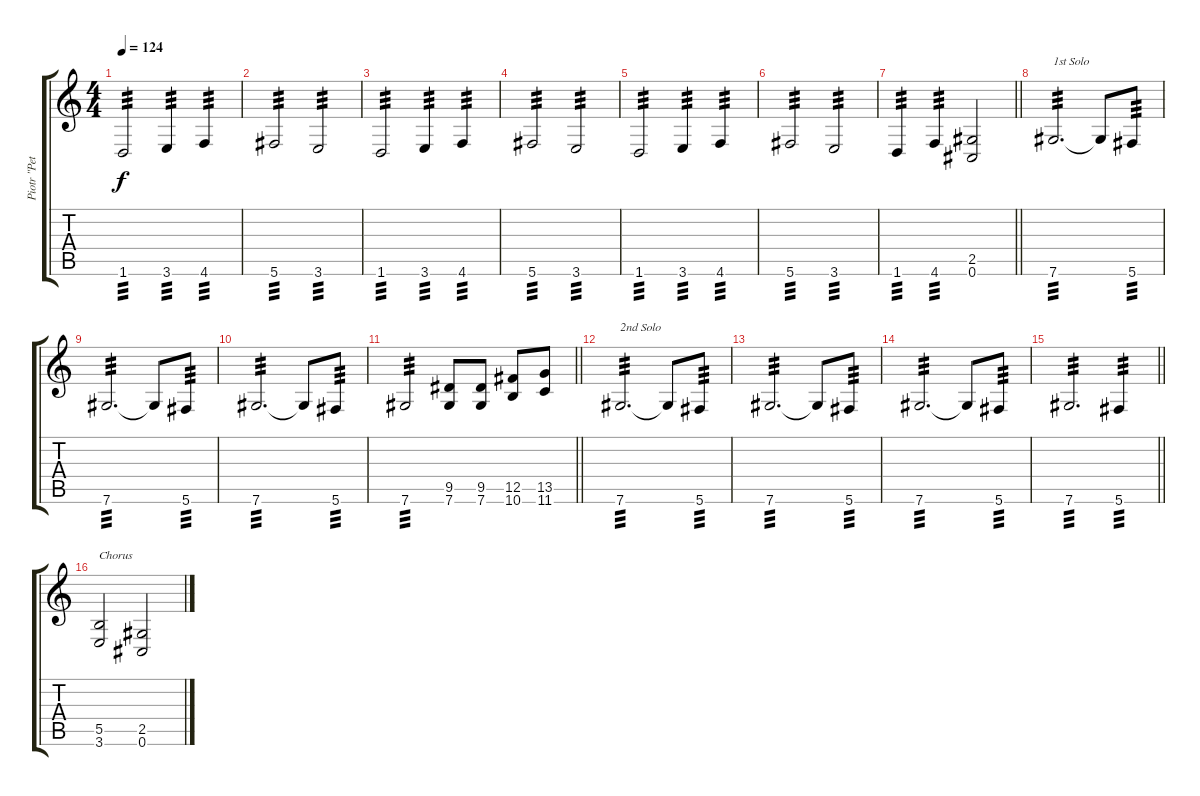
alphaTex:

\track ("Piotr \"Peter\" Wiwczarek (Rythm)" "Piotr \"Pet") {instrument distortionguitar}
\staff {score tabs}
\tuning (Db4 Ab3 E3 B2 Gb2 Db2) {hide}
\ts (4 4)
\tempo 124
\clef g2
\ks c
1.6.2{tp 3 dy f} 3.6.4{tp 3} 4.6.4{tp 3} |
5.6.2{tp 3} 3.6.2{tp 3} |
1.6.2{tp 3} 3.6.4{tp 3} 4.6.4{tp 3} |
5.6.2{tp 3} 3.6.2{tp 3} |
1.6.2{tp 3} 3.6.4{tp 3} 4.6.4{tp 3} |
5.6.2{tp 3} 3.6.2{tp 3} |
\barLineRight lightlight
1.6.4{tp 3} 4.6.4{tp 3} (2.5 0.6).2 |
7.6.2{d txt "1st Solo" tp 3} 7.6{t}.8 5.6.8{tp 3} |
7.6.2{d tp 3} 7.6{t}.8 5.6.8{tp 3} |
7.6.2{d tp 3} 7.6{t}.8 5.6.8{tp 3} |
\barLineRight lightlight
7.6.2{tp 3} (9.5 7.6).8 (9.5 7.6).8 (12.5 10.6).8 (13.5 11.6).8 |
7.6.2{d txt "2nd Solo" tp 3} 7.6{t}.8 5.6.8{tp 3} |
7.6.2{d tp 3} 7.6{t}.8 5.6.8{tp 3} |
7.6.2{d tp 3} 7.6{t}.8 5.6.8{tp 3} |
\barLineRight lightlight
7.6.2{d tp 3} 5.6.4{tp 3} |
(5.5 3.6).2{txt "Chorus"} (2.5 0.6).2
